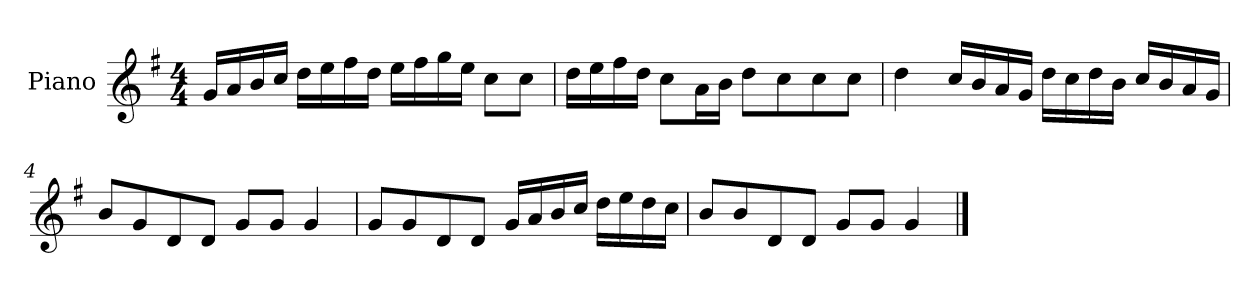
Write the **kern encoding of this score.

**kern
*part1
*staff1
*I"Piano
*I'P-no
*clefG2
*k[f#]
*M4/4
*MM90
=1
16g/LL
16a/
16b/
16cc/JJ
16dd\LL
16ee\
16ff#\
16dd\JJ
16ee\LL
16ff#\
16gg\
16ee\JJ
8cc\L
8cc\J
=2
16dd\LL
16ee\
16ff#\
16dd\JJ
8cc\L
16a\L
16b\JJ
8dd\L
8cc\
8cc\
8cc\J
=3
4dd\
16cc/LL
16b/
16a/
16g/JJ
16dd\LL
16cc\
16dd\
16b\JJ
16cc/LL
16b/
16a/
16g/JJ
!!LO:LB:g=z
=4
8b/L
8g/
8d/
8d/J
8g/L
8g/J
4g/
=5
8g/L
8g/
8d/
8d/J
16g/LL
16a/
16b/
16cc/JJ
16dd\LL
16ee\
16dd\
16cc\JJ
=6
8b/L
8b/
8d/
8d/J
8g/L
8g/J
4g/
==
*-
